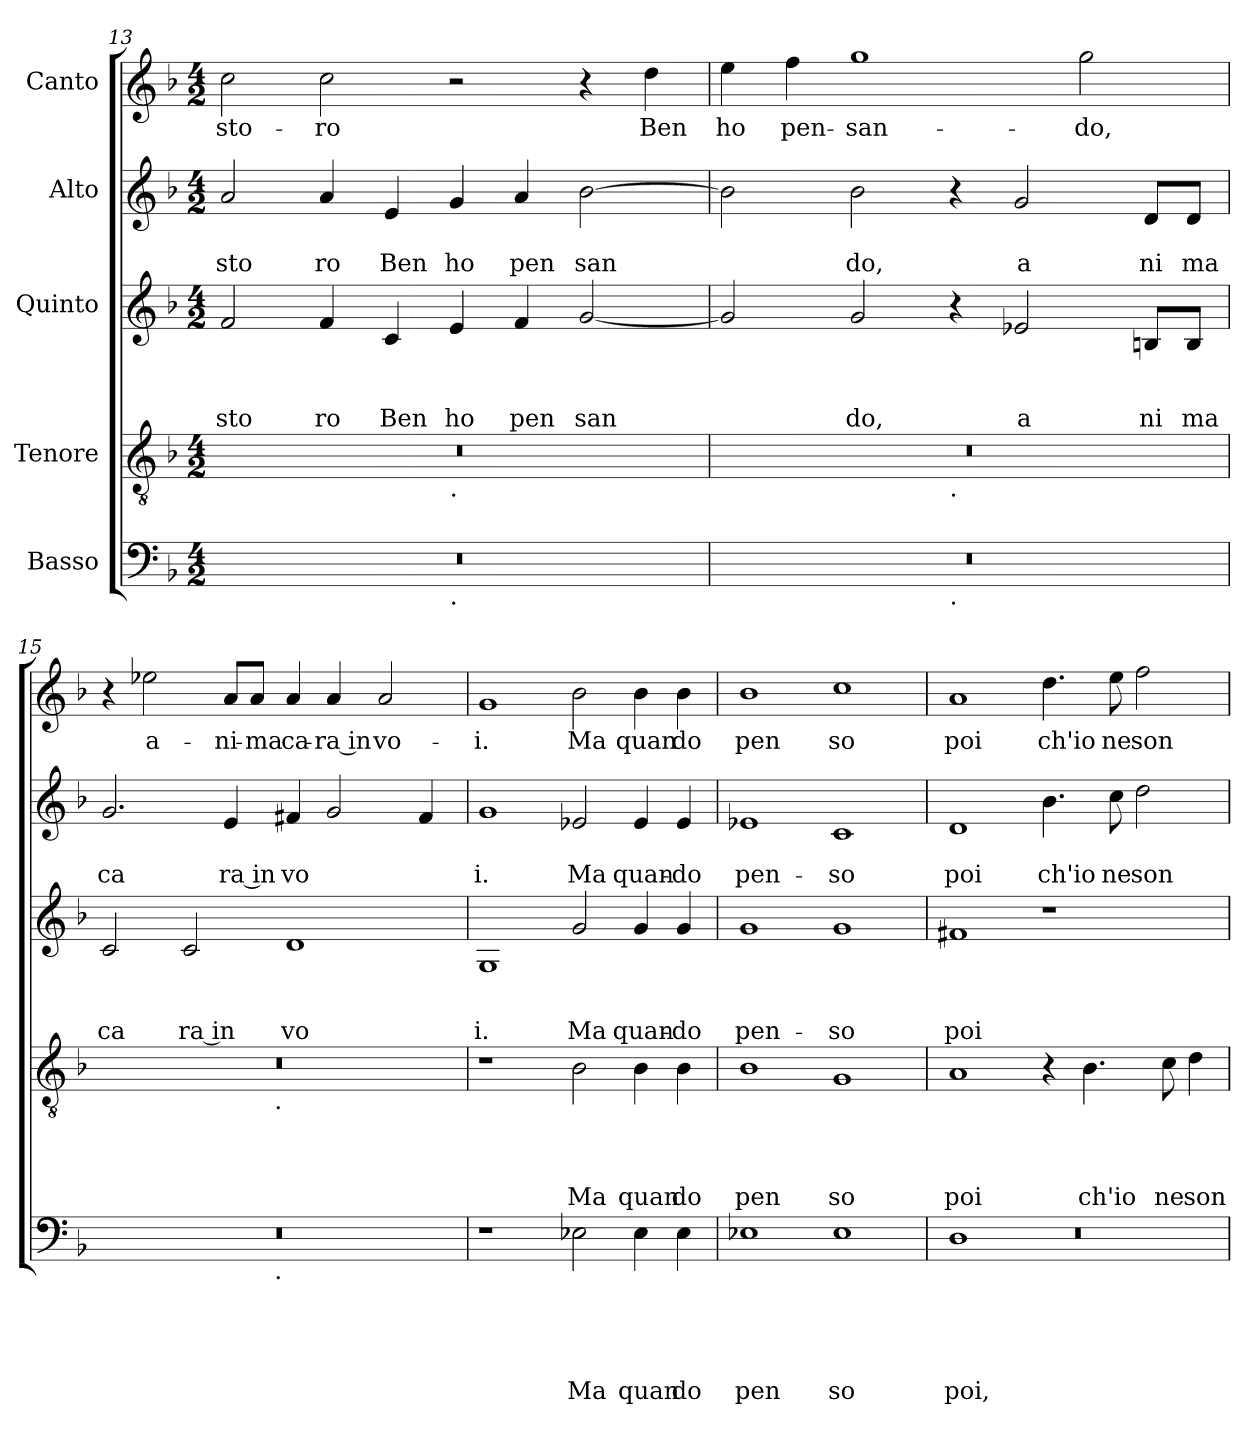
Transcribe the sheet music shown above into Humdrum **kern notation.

**kern	**text	**text	**text	**text	**text	**kern	**text	**text	**text	**text	**kern	**text	**text	**text	**kern	**text	**text	**kern	**text
*part5	*part5	*part5	*part5	*part5	*part5	*part4	*part4	*part4	*part4	*part4	*part3	*part3	*part3	*part3	*part2	*part2	*part2	*part1	*part1
*staff5	*staff5	*staff5	*staff5	*staff5	*staff5	*staff4	*staff4	*staff4	*staff4	*staff4	*staff3	*staff3	*staff3	*staff3	*staff2	*staff2	*staff2	*staff1	*staff1
*I"Basso	*	*	*	*	*	*I"Tenore	*	*	*	*	*I"Quinto	*	*	*	*I"Alto	*	*	*I"Canto	*
*clefF4	*	*	*	*	*	*clefGv2	*	*	*	*	*clefG2	*	*	*	*clefG2	*	*	*clefG2	*
*k[b-]	*	*	*	*	*	*k[b-]	*	*	*	*	*k[b-]	*	*	*	*k[b-]	*	*	*k[b-]	*
*F:	*	*	*	*	*	*F:	*	*	*	*	*F:	*	*	*	*F:	*	*	*F:	*
*M4/2	*	*	*	*	*	*M4/2	*	*	*	*	*M4/2	*	*	*	*M4/2	*	*	*M4/2	*
=13	=13	=13	=13	=13	=13	=13	=13	=13	=13	=13	=13	=13	=13	=13	=13	=13	=13	=13	=13
!	!	!	!	!	!	!	!	!	!	!	!	!	!	!LO:LY:b	!	!	!LO:LY:b	!	!LO:LY:b
*^	*	*	*	*	*	*^	*	*	*	*	*	*	*	*	*	*	*	*	*
0r	1ryy	.	.	.	.	.	0r	1ryy	.	.	.	.	2f/	.	.	sto	2a/	.	sto	2cc\	-sto-
!	!	!	!	!	!	!	!	!	!	!	!	!	!	!	!	!LO:LY:b	!	!	!LO:LY:b	!	!LO:LY:b
.	.	.	.	.	.	.	.	.	.	.	.	.	4f/	.	.	ro	4a/	.	ro	2cc\	-ro
!	!	!	!	!	!	!	!	!	!	!	!	!	!	!	!	!LO:LY:b	!	!	!LO:LY:b	!	!
.	.	.	.	.	.	.	.	.	.	.	.	.	4c/	.	.	Ben	4e/	.	Ben	.	.
!	!	!	!	!	!	!	!	!LO:TX:b:t=.	!	!	!	!	!	!	!	!	!	!	!	!	!
!	!LO:TX:b:t=.	!	!	!	!	!	!	!	!	!	!	!	!	!	!	!	!	!	!	!	!
!	!	!	!	!	!	!	!	!	!	!	!	!	!	!	!	!LO:LY:b	!	!	!LO:LY:b	!	!
.	1ryy	.	.	.	.	.	.	1ryy	.	.	.	.	4e/	.	.	ho	4g/	.	ho	2r	.
!	!	!	!	!	!	!	!	!	!	!	!	!	!	!	!	!LO:LY:b	!	!	!LO:LY:b	!	!
.	.	.	.	.	.	.	.	.	.	.	.	.	4f/	.	.	pen	4a/	.	pen	.	.
!	!	!	!	!	!	!	!	!	!	!	!	!	!	!	!	!LO:LY:b	!	!	!LO:LY:b	!	!
.	.	.	.	.	.	.	.	.	.	.	.	.	[<2g/	.	.	san	[>2b-\	.	san	4r	.
!	!	!	!	!	!	!	!	!	!	!	!	!	!	!	!	!	!	!	!	!	!LO:LY:b
.	.	.	.	.	.	.	.	.	.	.	.	.	.	.	.	.	.	.	.	4dd\	Ben
=14	=14	=14	=14	=14	=14	=14	=14	=14	=14	=14	=14	=14	=14	=14	=14	=14	=14	=14	=14	=14	=14
!	!	!	!	!	!	!	!	!	!	!	!	!	!	!	!	!	!	!	!	!	!LO:LY:b
0r	1ryy	.	.	.	.	.	0r	1ryy	.	.	.	.	2g/]	.	.	.	2b-\]	.	.	4ee\	ho
!	!	!	!	!	!	!	!	!	!	!	!	!	!	!	!	!	!	!	!	!	!LO:LY:b
.	.	.	.	.	.	.	.	.	.	.	.	.	.	.	.	.	.	.	.	4ff\	pen-
!	!	!	!	!	!	!	!	!	!	!	!	!	!	!	!	!LO:LY:b	!	!	!LO:LY:b	!	!LO:LY:b
.	.	.	.	.	.	.	.	.	.	.	.	.	2g/	.	.	do,	2b-\	.	do,	1gg	-san-
!	!	!	!	!	!	!	!	!LO:TX:b:t=.	!	!	!	!	!	!	!	!	!	!	!	!	!
!	!LO:TX:b:t=.	!	!	!	!	!	!	!	!	!	!	!	!	!	!	!	!	!	!	!	!
.	1ryy	.	.	.	.	.	.	1ryy	.	.	.	.	4r	.	.	.	4r	.	.	.	.
!	!	!	!	!	!	!	!	!	!	!	!	!	!	!	!	!LO:LY:b	!	!	!LO:LY:b	!	!
.	.	.	.	.	.	.	.	.	.	.	.	.	2e-X/	.	.	a	2g/	.	a	.	.
!	!	!	!	!	!	!	!	!	!	!	!	!	!	!	!	!	!	!	!	!	!LO:LY:b
.	.	.	.	.	.	.	.	.	.	.	.	.	.	.	.	.	.	.	.	2gg\	-do,
!	!	!	!	!	!	!	!	!	!	!	!	!	!	!	!	!LO:LY:b	!	!	!LO:LY:b	!	!
.	.	.	.	.	.	.	.	.	.	.	.	.	8Bn/L	.	.	ni	8d/L	.	ni	.	.
!	!	!	!	!	!	!	!	!	!	!	!	!	!	!	!	!LO:LY:b	!	!	!LO:LY:b	!	!
.	.	.	.	.	.	.	.	.	.	.	.	.	8B/J	.	.	ma	8d/J	.	ma	.	.
=15	=15	=15	=15	=15	=15	=15	=15	=15	=15	=15	=15	=15	=15	=15	=15	=15	=15	=15	=15	=15	=15
!	!	!	!	!	!	!	!	!	!	!	!	!	!	!	!	!LO:LY:b	!	!	!LO:LY:b	!	!
0r	2ryy	.	.	.	.	.	0r	2ryy	.	.	.	.	2c/	.	.	ca	2.g/	.	ca	4r	.
!	!	!	!	!	!	!	!	!	!	!	!	!	!	!	!	!	!	!	!	!	!LO:LY:b
.	.	.	.	.	.	.	.	.	.	.	.	.	.	.	.	.	.	.	.	2ee-X\	a-
!	!	!	!	!	!	!	!	!	!	!	!	!	!	!	!	!LO:LY:b:rj	!	!	!	!	!
.	4...ryy	.	.	.	.	.	.	4...ryy	.	.	.	.	2c/	.	.	ra in	.	.	.	.	.
!	!	!	!	!	!	!	!	!	!	!	!	!	!	!	!	!	!	!	!LO:LY:b:rj	!	!LO:LY:b
.	.	.	.	.	.	.	.	.	.	.	.	.	.	.	.	.	4e/	.	ra in	8a/L	-ni-
!	!	!	!	!	!	!	!	!	!	!	!	!	!	!	!	!	!	!	!	!	!LO:LY:b
.	.	.	.	.	.	.	.	.	.	.	.	.	.	.	.	.	.	.	.	8a/J	-ma
!	!	!	!	!	!	!	!	!LO:TX:b:t=.	!	!	!	!	!	!	!	!	!	!	!	!	!
!	!LO:TX:b:t=.	!	!	!	!	!	!	!	!	!	!	!	!	!	!	!	!	!	!	!	!
.	1ryy	.	.	.	.	.	.	1ryy	.	.	.	.	.	.	.	.	.	.	.	.	.
!	!	!	!	!	!	!	!	!	!	!	!	!	!	!	!	!LO:LY:b	!	!	!LO:LY:b	!	!LO:LY:b
.	.	.	.	.	.	.	.	.	.	.	.	.	1d	.	.	vo	4f#X/	.	vo	4a/	ca-
!	!	!	!	!	!	!	!	!	!	!	!	!	!	!	!	!	!	!	!	!	!LO:LY:b:rj
.	.	.	.	.	.	.	.	.	.	.	.	.	.	.	.	.	2g/	.	.	4a/	-ra in
!	!	!	!	!	!	!	!	!	!	!	!	!	!	!	!	!	!	!	!	!	!LO:LY:b
.	.	.	.	.	.	.	.	.	.	.	.	.	.	.	.	.	.	.	.	2a/	vo-
.	.	.	.	.	.	.	.	.	.	.	.	.	.	.	.	.	4f#/	.	.	.	.
.	32ryy	.	.	.	.	.	.	32ryy	.	.	.	.	.	.	.	.	.	.	.	.	.
!!LO:LB:g=z
=16	=16	=16	=16	=16	=16	=16	=16	=16	=16	=16	=16	=16	=16	=16	=16	=16	=16	=16	=16	=16	=16
!	!	!	!	!	!	!	!	!	!	!	!	!	!	!	!	!LO:LY:b	!	!	!LO:LY:b	!	!LO:LY:b
*v	*v	*	*	*	*	*	*	*	*	*	*	*	*	*	*	*	*	*	*	*	*
*	*	*	*	*	*	*v	*v	*	*	*	*	*	*	*	*	*	*	*	*	*
1r	.	.	.	.	.	1r	.	.	.	.	1G	.	.	i.	1g	.	i.	1g	-i.
!	!	!	!	!	!LO:LY:b	!	!	!	!	!LO:LY:b	!	!	!	!LO:LY:b	!	!	!LO:LY:b	!	!LO:LY:b
2E-X\	.	.	.	.	Ma	2B-\	.	.	.	Ma	2g/	.	.	Ma	2e-X/	.	Ma	2b-\	Ma
!	!	!	!	!	!LO:LY:b	!	!	!	!	!LO:LY:b	!	!	!	!LO:LY:b	!	!	!LO:LY:b	!	!LO:LY:b
4E-\	.	.	.	.	quan	4B-\	.	.	.	quan	4g/	.	.	quan-	4e-/	.	quan-	4b-\	quan
!	!	!	!	!	!LO:LY:b	!	!	!	!	!LO:LY:b	!	!	!	!LO:LY:b	!	!	!LO:LY:b	!	!LO:LY:b
4E-\	.	.	.	.	do	4B-\	.	.	.	do	4g/	.	.	-do	4e-/	.	-do	4b-\	do
=17	=17	=17	=17	=17	=17	=17	=17	=17	=17	=17	=17	=17	=17	=17	=17	=17	=17	=17	=17
!	!	!	!	!	!LO:LY:b	!	!	!	!	!LO:LY:b	!	!	!	!LO:LY:b	!	!	!LO:LY:b	!	!LO:LY:b
1E-X	.	.	.	.	pen	1B-	.	.	.	pen	1g	.	.	pen-	1e-X	.	pen-	1b-	pen
!	!	!	!	!	!LO:LY:b	!	!	!	!	!LO:LY:b	!	!	!	!LO:LY:b	!	!	!LO:LY:b	!	!LO:LY:b
1E-	.	.	.	.	so	1G	.	.	.	so	1g	.	.	-so	1c	.	-so	1cc	so
=18	=18	=18	=18	=18	=18	=18	=18	=18	=18	=18	=18	=18	=18	=18	=18	=18	=18	=18	=18
*^	*	*	*	*	*	*	*	*	*	*	*	*	*	*	*	*	*	*	*
*	*^	*	*	*	*	*	*	*	*	*	*	*	*	*	*	*	*	*	*	*
!	!	!LO:N:vis=1	!	!	!	!	!LO:LY:b	!	!	!	!	!LO:LY:b	!	!	!	!LO:LY:b	!	!	!LO:LY:b	!	!LO:LY:b
0ryy	1D	0r	.	.	.	.	poi,	1A	.	.	.	poi	1f#X	.	.	poi	1d	.	poi	1a	poi
!	!	!	!	!	!	!	!	!	!	!	!	!	!	!	!	!	!	!	!LO:LY:b	!	!LO:LY:b
.	1ryy	.	.	.	.	.	.	4r	.	.	.	.	1r	.	.	.	4.b-\	.	ch'io	4.dd\	ch'io
!	!	!	!	!	!	!	!	!	!	!	!	!LO:LY:b	!	!	!	!	!	!	!	!	!
.	.	.	.	.	.	.	.	4.B-\	.	.	.	ch'io	.	.	.	.	.	.	.	.	.
!	!	!	!	!	!	!	!	!	!	!	!	!	!	!	!	!	!	!	!LO:LY:b	!	!LO:LY:b
.	.	.	.	.	.	.	.	.	.	.	.	.	.	.	.	.	8cc\	.	ne	8ee\	ne
!	!	!	!	!	!	!	!	!	!	!	!	!	!	!	!	!	!	!	!LO:LY:b	!	!LO:LY:b
.	.	.	.	.	.	.	.	.	.	.	.	.	.	.	.	.	2dd\	.	son	2ff\	son
!	!	!	!	!	!	!	!	!	!	!	!	!LO:LY:b	!	!	!	!	!	!	!	!	!
.	.	.	.	.	.	.	.	8c\	.	.	.	ne	.	.	.	.	.	.	.	.	.
!	!	!	!	!	!	!	!	!	!	!	!	!LO:LY:b	!	!	!	!	!	!	!	!	!
.	.	.	.	.	.	.	.	4d\	.	.	.	son	.	.	.	.	.	.	.	.	.
*v	*v	*v	*	*	*	*	*	*	*	*	*	*	*	*	*	*	*	*	*	*	*
=	=	=	=	=	=	=	=	=	=	=	=	=	=	=	=	=	=	=	=
*-	*-	*-	*-	*-	*-	*-	*-	*-	*-	*-	*-	*-	*-	*-	*-	*-	*-	*-	*-
